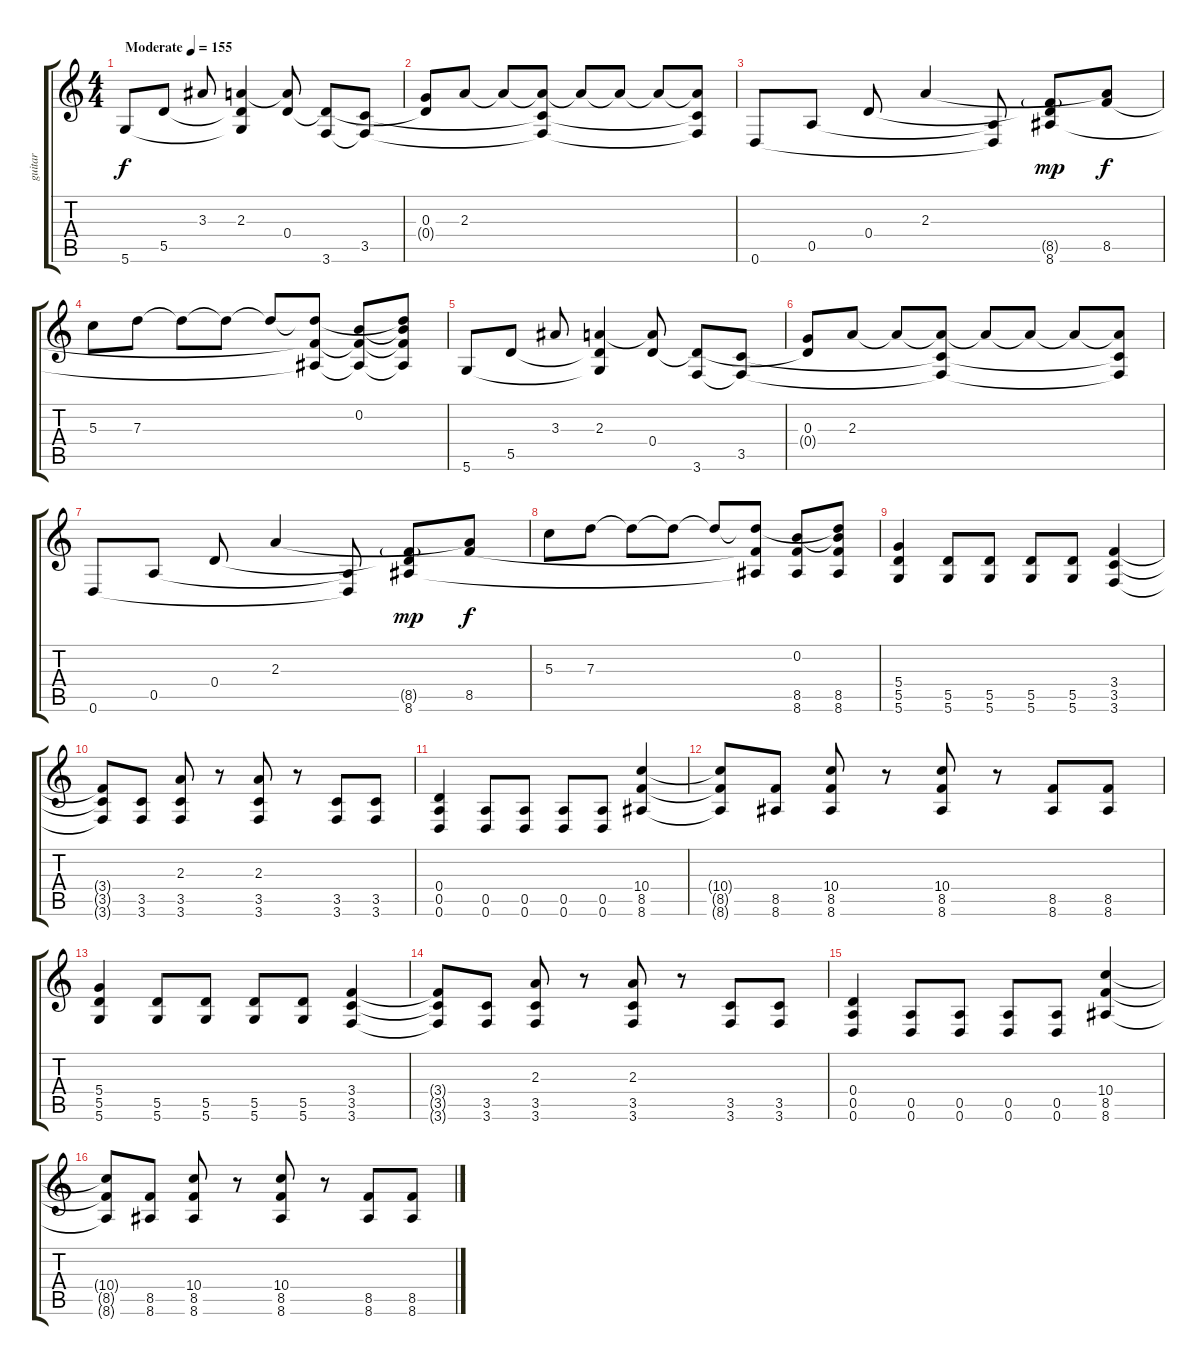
\track ("guitar" "guitar") {instrument acousticguitarsteel}
\staff {score tabs}
\tuning (E4 B3 G3 D3 A2 D2) {hide}
\ts (4 4)
\tempo (155 "Moderate")
\clef g2
\ks c
5.6.8{dy f instrument acousticguitarsteel} 5.5.8 3.3.8 (2.3 5.5{t} 5.6{t}).4 (2.3{t} 0.4).8 (0.4{t} 3.6).8 (3.5 3.6{t}).8 |
(0.3 0.4{t}).8 2.3.8 2.3{t}.8 (2.3{t} 3.5{t} 3.6{t}).8 2.3{t}.8 2.3{t}.8 2.3{t}.8 (2.3{t} 3.5{t} 3.6{t}).8 |
0.6.8 0.5.8 0.4.8 2.3.4 (0.5{t} 0.6{t}).8 (0.4{t} 8.5{g} 8.6).8{dy mp} (2.3{t} 8.5).8{dy f} |
5.3.8 7.3.8 7.3{t}.8 7.3{t}.8 7.3{t}.8 (7.3{t} 8.5{t} 8.6{t}).8 (0.2 8.5{t} 8.6{t}).8 (0.2{t} 7.3{t} 8.5{t} 8.6{t}).8 |
5.6.8 5.5.8 3.3.8 (2.3 5.5{t} 5.6{t}).4 (2.3{t} 0.4).8 (0.4{t} 3.6).8 (3.5 3.6{t}).8 |
(0.3 0.4{t}).8 2.3.8 2.3{t}.8 (2.3{t} 3.5{t} 3.6{t}).8 2.3{t}.8 2.3{t}.8 2.3{t}.8 (2.3{t} 3.5{t} 3.6{t}).8 |
0.6.8 0.5.8 0.4.8 2.3.4 (0.5{t} 0.6{t}).8 (0.4{t} 8.5{g} 8.6).8{dy mp} (2.3{t} 8.5).8{dy f} |
5.3.8 7.3.8 7.3{t}.8 7.3{t}.8 7.3{t}.8 (7.3{t} 8.5{t} 8.6{t}).8 (0.2 8.5 8.6).8 (0.2{t} 7.3{t} 8.5 8.6).8 |
(5.4 5.5 5.6).4 (5.5 5.6).8 (5.5 5.6).8 (5.5 5.6).8 (5.5 5.6).8 (3.4 3.5 3.6).4 |
(3.4{t} 3.5{t} 3.6{t}).8 (3.5 3.6).8 (2.3 3.5 3.6).8 r.8 (2.3 3.5 3.6).8 r.8 (3.5 3.6).8 (3.5 3.6).8 |
(0.4 0.5 0.6).4 (0.5 0.6).8 (0.5 0.6).8 (0.5 0.6).8 (0.5 0.6).8 (10.4 8.5 8.6).4 |
(10.4{t} 8.5{t} 8.6{t}).8 (8.5 8.6).8 (10.4 8.5 8.6).8 r.8 (10.4 8.5 8.6).8 r.8 (8.5 8.6).8 (8.5 8.6).8 |
(5.4 5.5 5.6).4 (5.5 5.6).8 (5.5 5.6).8 (5.5 5.6).8 (5.5 5.6).8 (3.4 3.5 3.6).4 |
(3.4{t} 3.5{t} 3.6{t}).8 (3.5 3.6).8 (2.3 3.5 3.6).8 r.8 (2.3 3.5 3.6).8 r.8 (3.5 3.6).8 (3.5 3.6).8 |
(0.4 0.5 0.6).4 (0.5 0.6).8 (0.5 0.6).8 (0.5 0.6).8 (0.5 0.6).8 (10.4 8.5 8.6).4 |
(10.4{t} 8.5{t} 8.6{t}).8 (8.5 8.6).8 (10.4 8.5 8.6).8 r.8 (10.4 8.5 8.6).8 r.8 (8.5 8.6).8 (8.5 8.6).8
